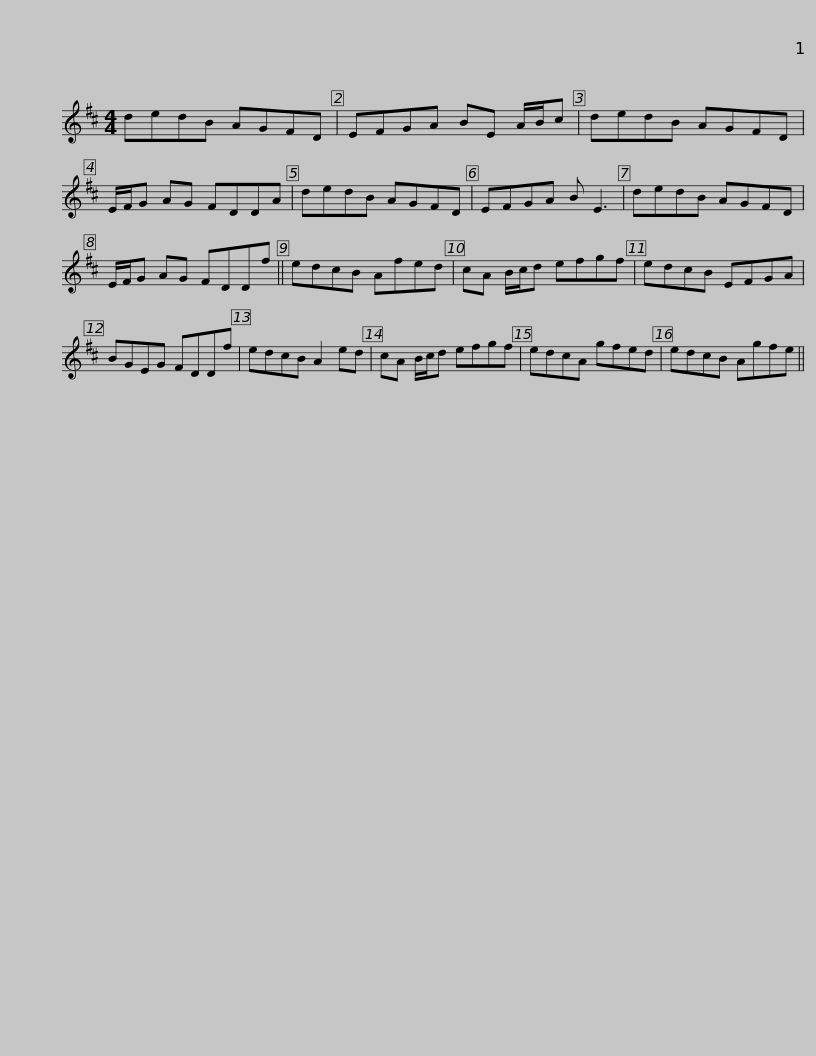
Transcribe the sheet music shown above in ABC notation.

X:1
L:1/8
M:4/4
I:linebreak $
K:D
V:1 treble
V:1
 dedB AGFD | EFGA BE A/B/c | dedB AGFD | E/F/G AG FDDA | dedB AGFD |$ %5
 EFGA B E3 | dedB AGFD | E/F/G AG FDDf || edcB Afed | cA B/c/d efgf |$ %10
 edcB EFGA | BGEG FDDf | edcB A2 ed | cA B/c/d efgf | edcA gfed |$ %15
 edcB Agfe || %16
